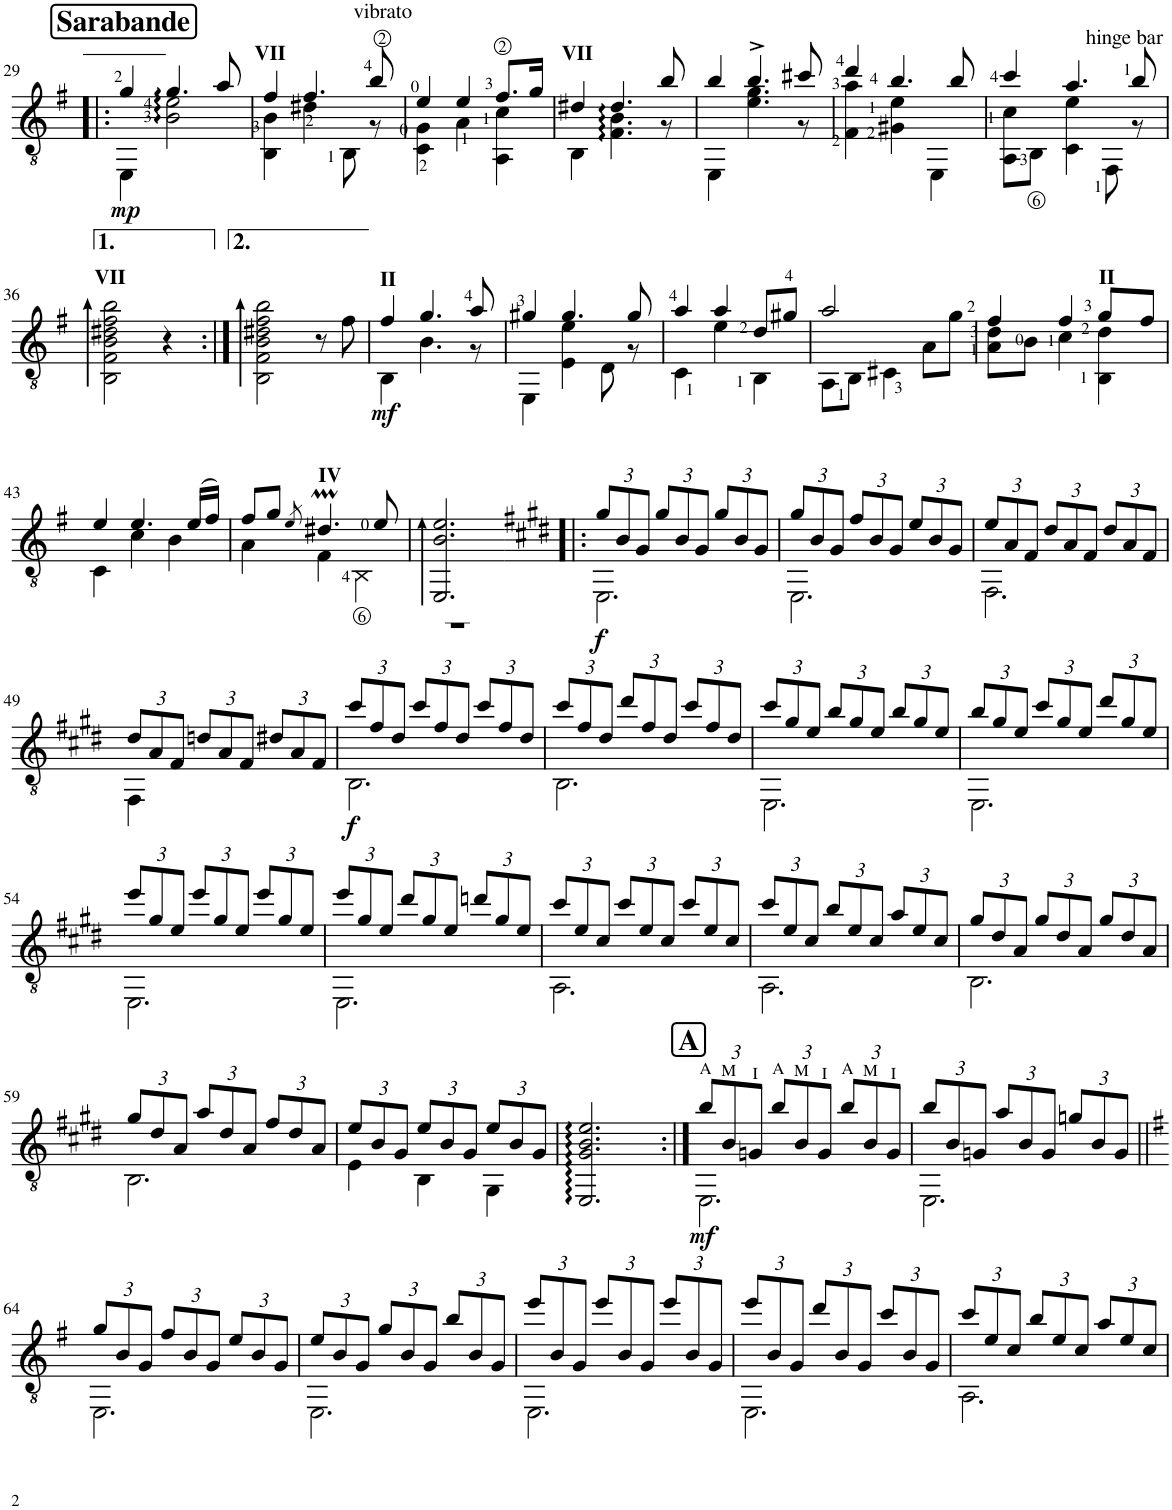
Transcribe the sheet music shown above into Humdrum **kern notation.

**kern	**dynam
*part1	*part1
*staff1	*staff1
*I"Classical Guitar	*
*I'Guit.	*
!!LO:PB:g=z
*clefGv2	*
*k[f#]	*
*M3/4	*
!!LO:REH:place=s1:a:B:cj:fs=14:t=Sarabande
=29!|:	=29!|:
*^	*
!	!	!LO:DY:b
4g/	4EE\	mp
4.g/	2B\ 2e\	.
8a/	.	.
=30	=30	=30
!LO:TX:a:B:t=VII	!	!
4f#/	4BB\ 4B\	.
4.f#/	4d#X\	.
.	8BB\	.
!LO:TX:a:t=vibrato	!	!
8b/	8r	.
=31	=31	=31
4e/	4C\ 4G\	.
4e/	4A\	.
8.f#/L	4AA\ 4c\	.
16g/Jk	.	.
=32	=32	=32
!LO:TX:a:B:t=VII	!	!
4d#X/	4BB\	.
4.d#/	4.F#\ 4.B\	.
8b/	8r	.
=33	=33	=33
4b/	4EE\	.
4.b^/	4.e\ 4.g\	.
8cc#X/	8r	.
=34	=34	=34
4dd/	4F#\ 4a\	.
4.b/	4G#X\ 4e\	.
.	4EE\	.
8b/	.	.
=35	=35	=35
4cc/	8AA\ 8c\L	.
.	8BB\J	.
4.a/	4C\ 4e\	.
.	8FF#\	.
!LO:TX:a:t=hinge bar	!	!
8b/	8r	.
!!LO:LB:g=z	!!
=36	=36	=36
!LO:TX:a:B:t=VII	!	!
*v	*v	*
2BB\ 2F#\ 2B\ 2d#X\ 2f#\ 2b\	.
4r	.
=37:|!	=37:|!
2BB\ 2F#\ 2B\ 2d#X\ 2f#\ 2b\	.
8r	.
8f#\	.
=38	=38
*^	*
!LO:TX:a:B:t=II	!	!
!	!	!LO:DY:b
4f#/	4BB\	mf
4.g/	4.B\	.
8a/	8r	.
=39	=39	=39
4g#X/	4EE\	.
4.g#/	4E\ 4e\	.
.	8D\	.
8g#/	8r	.
=40	=40	=40
4a/	4C\	.
4a/	4e\	.
8d/L	4BB\	.
8g#X/J	.	.
=41	=41	=41
2a/	8AA\L	.
.	8BB\J	.
.	4C#X\	.
8A\L	4ryy	.
8g\J	.	.
=42	=42	=42
4f#/	8A\ 8d\L	.
.	8B\J	.
4f#/	4c\	.
!LO:TX:a:B:t=II	!	!
8g/L	4BB\ 4d\	.
8f#/J	.	.
!!LO:LB:g=z	!!
=43	=43	=43
4e/	4C\	.
4.e/	4c\	.
.	4B\	.
(16e/LL	.	.
16f#/JJ)	.	.
=44	=44	=44
8f#/L	4A\	.
8g/J	.	.
8qe/	.	.
!LO:TX:a:B:t=IV	!	!
4.d#Xm/	4F#\	.
.	4BB\	.
8e/	.	.
=45	=45	=45
2.EE/ 2.B/ 2.e/	2.r	.
=46!|:	=46!|:	=46!|:
*k[f#c#g#d#]	*	*
*Xbrackettup	*	*
!	!	!LO:DY:b
12g#/L	2.EE\	f
12B/	.	.
12G#/J	.	.
12g#/L	.	.
12B/	.	.
12G#/J	.	.
12g#/L	.	.
12B/	.	.
12G#/J	.	.
=47	=47	=47
12g#/L	2.EE\	.
12B/	.	.
12G#/J	.	.
12f#/L	.	.
12B/	.	.
12G#/J	.	.
12e/L	.	.
12B/	.	.
12G#/J	.	.
=48	=48	=48
12e/L	2.FF#\	.
12A/	.	.
12F#/J	.	.
12d#/L	.	.
12A/	.	.
12F#/J	.	.
12d#/L	.	.
12A/	.	.
12F#/J	.	.
!!LO:LB:g=z	!!
=49	=49	=49
12d#/L	4FF#\	.
12A/	.	.
12F#/J	.	.
12dn/L	2ryy	.
12A/	.	.
12F#/J	.	.
12d#X/L	.	.
12A/	.	.
12F#/J	.	.
=50	=50	=50
!	!	!LO:DY:b
12cc#/L	2.BB\	f
12f#/	.	.
12d#/J	.	.
12cc#/L	.	.
12f#/	.	.
12d#/J	.	.
12cc#/L	.	.
12f#/	.	.
12d#/J	.	.
=51	=51	=51
12cc#/L	2.BB\	.
12f#/	.	.
12d#/J	.	.
12dd#/L	.	.
12f#/	.	.
12d#/J	.	.
12cc#/L	.	.
12f#/	.	.
12d#/J	.	.
=52	=52	=52
12cc#/L	2.EE\	.
12g#/	.	.
12e/J	.	.
12b/L	.	.
12g#/	.	.
12e/J	.	.
12b/L	.	.
12g#/	.	.
12e/J	.	.
=53	=53	=53
12b/L	2.EE\	.
12g#/	.	.
12e/J	.	.
12cc#/L	.	.
12g#/	.	.
12e/J	.	.
12dd#/L	.	.
12g#/	.	.
12e/J	.	.
!!LO:LB:g=z	!!
=54	=54	=54
12ee/L	2.EE\	.
12g#/	.	.
12e/J	.	.
12ee/L	.	.
12g#/	.	.
12e/J	.	.
12ee/L	.	.
12g#/	.	.
12e/J	.	.
=55	=55	=55
12ee/L	2.EE\	.
12g#/	.	.
12e/J	.	.
12dd#/L	.	.
12g#/	.	.
12e/J	.	.
12ddn/L	.	.
12g#/	.	.
12e/J	.	.
=56	=56	=56
12cc#/L	2.AA\	.
12e/	.	.
12c#/J	.	.
12cc#/L	.	.
12e/	.	.
12c#/J	.	.
12cc#/L	.	.
12e/	.	.
12c#/J	.	.
=57	=57	=57
12cc#/L	2.AA\	.
12e/	.	.
12c#/J	.	.
12b/L	.	.
12e/	.	.
12c#/J	.	.
12a/L	.	.
12e/	.	.
12c#/J	.	.
=58	=58	=58
12g#/L	2.BB\	.
12d#/	.	.
12A/J	.	.
12g#/L	.	.
12d#/	.	.
12A/J	.	.
12g#/L	.	.
12d#/	.	.
12A/J	.	.
!!LO:LB:g=z	!!
=59	=59	=59
12g#/L	2.BB\	.
12d#/	.	.
12A/J	.	.
12a/L	.	.
12d#/	.	.
12A/J	.	.
12f#/L	.	.
12d#/	.	.
12A/J	.	.
=60	=60	=60
12e/L	4E\	.
12B/	.	.
12G#/J	.	.
12e/L	4BB\	.
12B/	.	.
12G#/J	.	.
12e/L	4GG#\	.
12B/	.	.
12G#/J	.	.
*v	*v	*
=61	=61
2.EE/ 2.G#/ 2.B/ 2.e/	.
!!LO:REH:place=s1:a:B:cj:fs=14:t=A
=62:|!	=62:|!
*^	*
!	!	!LO:DY:b
12b/L	2.EE\	mf
12B/	.	.
12Gn/J	.	.
12b/L	.	.
12B/	.	.
12G/J	.	.
12b/L	.	.
12B/	.	.
12G/J	.	.
=63	=63	=63
12b/L	2.EE\	.
12B/	.	.
12Gn/J	.	.
12a/L	.	.
12B/	.	.
12G/J	.	.
12gn/L	.	.
12B/	.	.
12G/J	.	.
!!LO:LB:g=z	!!
=64||	=64||	=64||
*k[f#]	*	*
12g/L	2.EE\	.
12B/	.	.
12G/J	.	.
12f#/L	.	.
12B/	.	.
12G/J	.	.
12e/L	.	.
12B/	.	.
12G/J	.	.
=65	=65	=65
12e/L	2.EE\	.
12B/	.	.
12G/J	.	.
12g/L	.	.
12B/	.	.
12G/J	.	.
12b/L	.	.
12B/	.	.
12G/J	.	.
=66	=66	=66
12ee/L	2.EE\	.
12B/	.	.
12G/J	.	.
12ee/L	.	.
12B/	.	.
12G/J	.	.
12ee/L	.	.
12B/	.	.
12G/J	.	.
=67	=67	=67
12ee/L	2.EE\	.
12B/	.	.
12G/J	.	.
12dd/L	.	.
12B/	.	.
12G/J	.	.
12cc/L	.	.
12B/	.	.
12G/J	.	.
=68	=68	=68
12cc/L	2.AA\	.
12e/	.	.
12c/J	.	.
12b/L	.	.
12e/	.	.
12c/J	.	.
12a/L	.	.
12e/	.	.
12c/J	.	.
*v	*v	*
=	=
*-	*-
